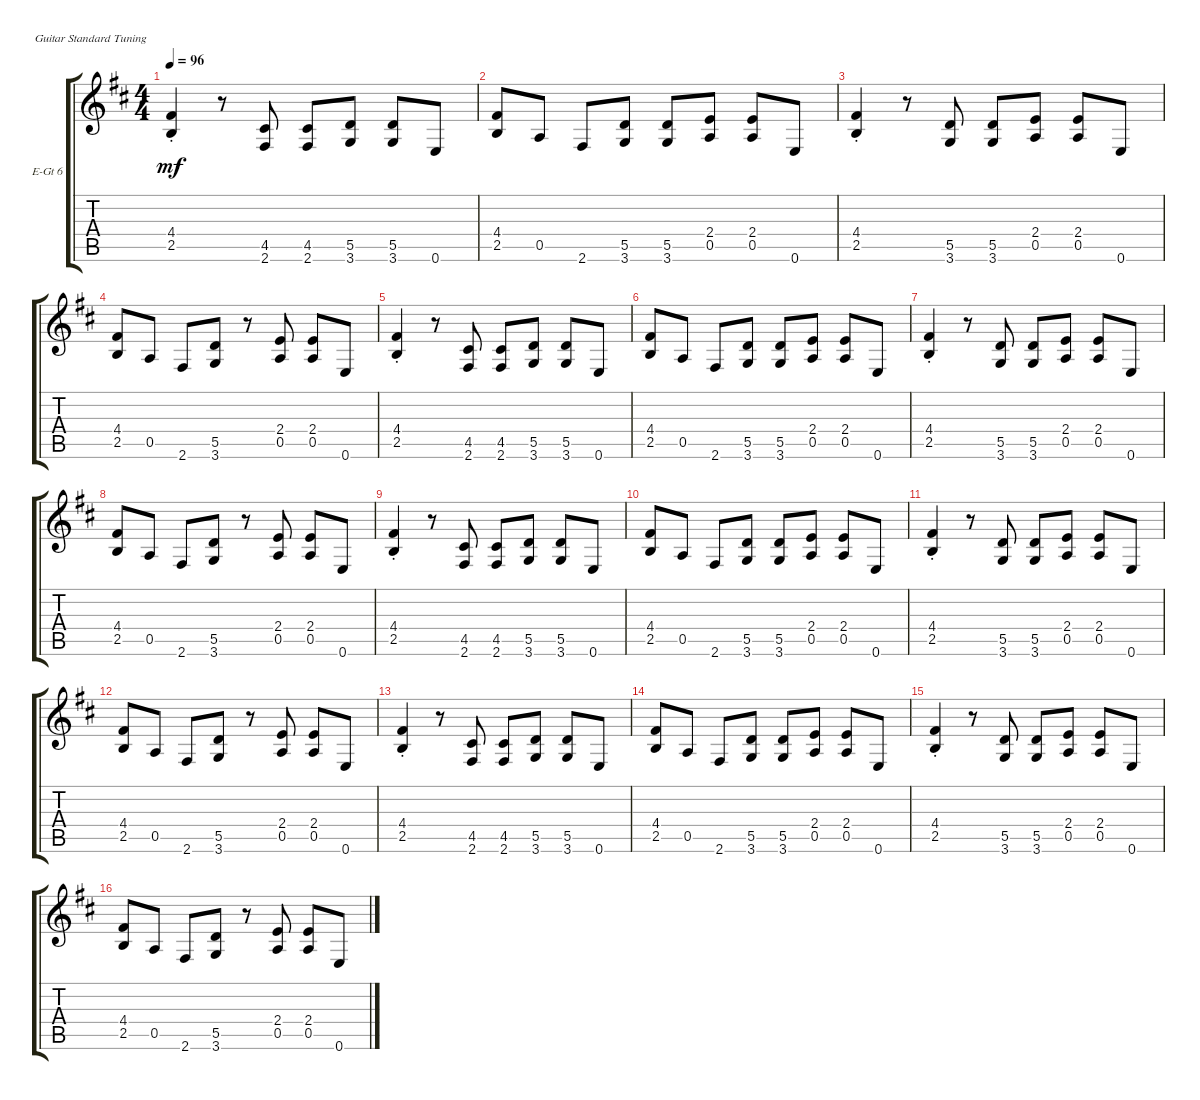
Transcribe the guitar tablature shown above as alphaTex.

\defaultSystemsLayout 4
\bracketExtendMode groupsimilarinstruments
\firstSystemTrackNameOrientation horizontal
\otherSystemsTrackNameOrientation horizontal
\track ("Electric Guitar 5" "E-Gt 6") {instrument electricguitarclean}
\staff {score tabs}
\tuning (E4 B3 G3 D3 A2 E2)
\ts (4 4)
\tempo 96
\clef g2
\ks d
(2.5 4.4{st}).4{dy mf} r.8 (4.5 2.6).8 (2.6 4.5).8 (5.5 3.6).8 (3.6 5.5).8 0.6.8 |
(2.5 4.4).8 0.5.8 2.6.8 (3.6 5.5).8 (5.5 3.6).8 (0.5 2.4).8 (2.4 0.5).8 0.6.8 |
(2.5 4.4{st}).4 r.8 (5.5 3.6).8 (3.6 5.5).8 (0.5 2.4).8 (2.4 0.5).8 0.6.8 |
(2.5 4.4).8 0.5.8 2.6.8 (3.6 5.5).8 r.8 (0.5 2.4).8 (2.4 0.5).8 0.6.8 |
(2.5 4.4{st}).4 r.8 (4.5 2.6).8 (2.6 4.5).8 (5.5 3.6).8 (3.6 5.5).8 0.6.8 |
(2.5 4.4).8 0.5.8 2.6.8 (3.6 5.5).8 (5.5 3.6).8 (0.5 2.4).8 (2.4 0.5).8 0.6.8 |
(2.5 4.4{st}).4 r.8 (5.5 3.6).8 (3.6 5.5).8 (0.5 2.4).8 (2.4 0.5).8 0.6.8 |
(2.5 4.4).8 0.5.8 2.6.8 (3.6 5.5).8 r.8 (0.5 2.4).8 (2.4 0.5).8 0.6.8 |
(2.5 4.4{st}).4 r.8 (4.5 2.6).8 (2.6 4.5).8 (5.5 3.6).8 (3.6 5.5).8 0.6.8 |
(2.5 4.4).8 0.5.8 2.6.8 (3.6 5.5).8 (5.5 3.6).8 (0.5 2.4).8 (2.4 0.5).8 0.6.8 |
(2.5 4.4{st}).4 r.8 (5.5 3.6).8 (3.6 5.5).8 (0.5 2.4).8 (2.4 0.5).8 0.6.8 |
(2.5 4.4).8 0.5.8 2.6.8 (3.6 5.5).8 r.8 (0.5 2.4).8 (2.4 0.5).8 0.6.8 |
(2.5 4.4{st}).4 r.8 (4.5 2.6).8 (2.6 4.5).8 (5.5 3.6).8 (3.6 5.5).8 0.6.8 |
(2.5 4.4).8 0.5.8 2.6.8 (3.6 5.5).8 (5.5 3.6).8 (0.5 2.4).8 (2.4 0.5).8 0.6.8 |
(2.5 4.4{st}).4 r.8 (5.5 3.6).8 (3.6 5.5).8 (0.5 2.4).8 (2.4 0.5).8 0.6.8 |
(2.5 4.4).8 0.5.8 2.6.8 (3.6 5.5).8 r.8 (0.5 2.4).8 (2.4 0.5).8 0.6.8
